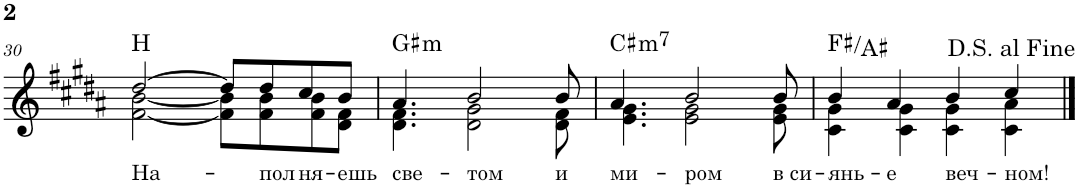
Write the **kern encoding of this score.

**kern	**text	**harte
*part1	*part1	*part1
*staff1	*staff1	*
*I"Piano	*	*
*I'Pno.	*	*
!!LO:PB:g=z
*clefG2	*	*
*k[f#c#g#d#a#]	*	*
*M4/4	*	*
=30	=30	=30
!	!LO:LY:b	!
*^	*	*
[2dd#/	[2f#\ [2b\	На-	B:maj
8dd#/L]	8f#\] 8b\]L	.	.
!	!	!LO:LY:b	!
8dd#/	8f#\ 8b\	-пол-	.
!	!	!LO:LY:b	!
8cc#/	8f#\ 8b\	-ня-	.
!	!	!LO:LY:b	!
8b/J	8d#\ 8f#\J	-ешь	.
=31	=31	=31	=31
!	!	!LO:LY:b	!LO:H:kt=m
4.a#/	4.d#\ 4.f#\	све-	G#:min
!	!	!LO:LY:b	!
2b/	2d#\ 2g#\	-том	.
!	!	!LO:LY:b	!
8b/	8d#\ 8f#\	и	.
=32	=32	=32	=32
!	!	!LO:LY:b	!LO:H:kt=m7
4.a#/	4.e\ 4.g#\	ми-	C#:min7
!	!	!LO:LY:b	!
2b/	2e\ 2g#\	-ром	.
!	!	!LO:LY:b	!
8b/	8e\ 8g#\	в си-	.
=33	=33	=33	=33
!	!	!LO:LY:b	!
4b/	4c#\ 4g#\	-янь-	F#:maj/3
!	!	!LO:LY:b	!
4a#/	4c#\ 4g#\	-е	.
!	!	!LO:LY:b	!
4b/	4c#\ 4g#\	веч-	.
!	!	!LO:LY:b	!
4cc#/	4c#\ 4a#\	-ном!	.
*v	*v	*	*
==	==	==
*-	*-	*-
